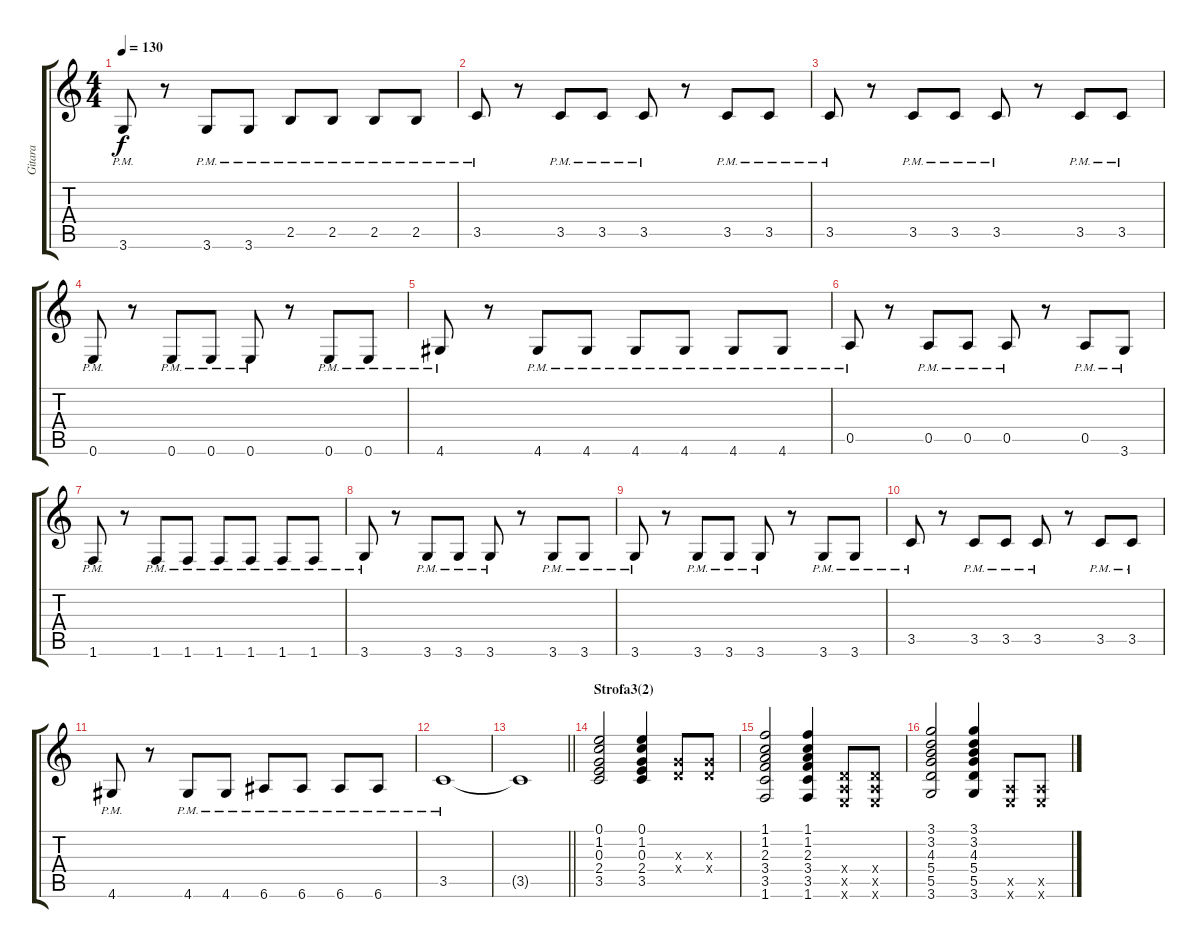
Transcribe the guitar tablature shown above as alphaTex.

\track ("Gitara" "Gitara") {instrument overdrivenguitar}
\staff {score tabs}
\tuning (E4 B3 G3 D3 A2 E2) {hide}
\ts (4 4)
\tempo 130
\clef g2
\ks c
3.6{pm}.8{dy f} r.8 3.6{pm}.8 3.6{pm}.8 2.5{pm}.8 2.5{pm}.8 2.5{pm}.8 2.5{pm}.8 |
3.5{pm}.8 r.8 3.5{pm}.8 3.5{pm}.8 3.5{pm}.8 r.8 3.5{pm}.8 3.5{pm}.8 |
3.5{pm}.8 r.8 3.5{pm}.8 3.5{pm}.8 3.5{pm}.8 r.8 3.5{pm}.8 3.5{pm}.8 |
0.6{pm}.8 r.8 0.6{pm}.8 0.6{pm}.8 0.6{pm}.8 r.8 0.6{pm}.8 0.6{pm}.8 |
4.6{pm}.8 r.8 4.6{pm}.8 4.6{pm}.8 4.6{pm}.8 4.6{pm}.8 4.6{pm}.8 4.6{pm}.8 |
0.5{pm}.8 r.8 0.5{pm}.8 0.5{pm}.8 0.5{pm}.8 r.8 0.5{pm}.8 3.6{pm}.8 |
1.6{pm}.8 r.8 1.6{pm}.8 1.6{pm}.8 1.6{pm}.8 1.6{pm}.8 1.6{pm}.8 1.6{pm}.8 |
3.6{pm}.8 r.8 3.6{pm}.8 3.6{pm}.8 3.6{pm}.8 r.8 3.6{pm}.8 3.6{pm}.8 |
3.6{pm}.8 r.8 3.6{pm}.8 3.6{pm}.8 3.6{pm}.8 r.8 3.6{pm}.8 3.6{pm}.8 |
3.5{pm}.8 r.8 3.5{pm}.8 3.5{pm}.8 3.5{pm}.8 r.8 3.5{pm}.8 3.5{pm}.8 |
4.6{pm}.8 r.8 4.6{pm}.8 4.6{pm}.8 6.6{pm}.8 6.6{pm}.8 6.6{pm}.8 6.6{pm}.8 |
3.5{pm}.1 |
\barLineRight lightlight
3.5{t}.1 |
\section ("" "Strofa3(2)")
(0.1 1.2 0.3 2.4 3.5).2{volume 9 instrument electricguitarclean} (0.1 1.2 0.3 2.4 3.5).4 (0.3{x} 0.4{x}).8 (0.3{x} 0.4{x}).8 |
(1.1 1.2 2.3 3.4 3.5 1.6).2 (1.1 1.2 2.3 3.4 3.5 1.6).4 (0.4{x} 0.5{x} 0.6{x}).8 (0.4{x} 0.5{x} 0.6{x}).8 |
(3.1 3.2 4.3 5.4 5.5 3.6).2 (3.1 3.2 4.3 5.4 5.5 3.6).4 (0.5{x} 0.6{x}).8 (0.5{x} 0.6{x}).8
